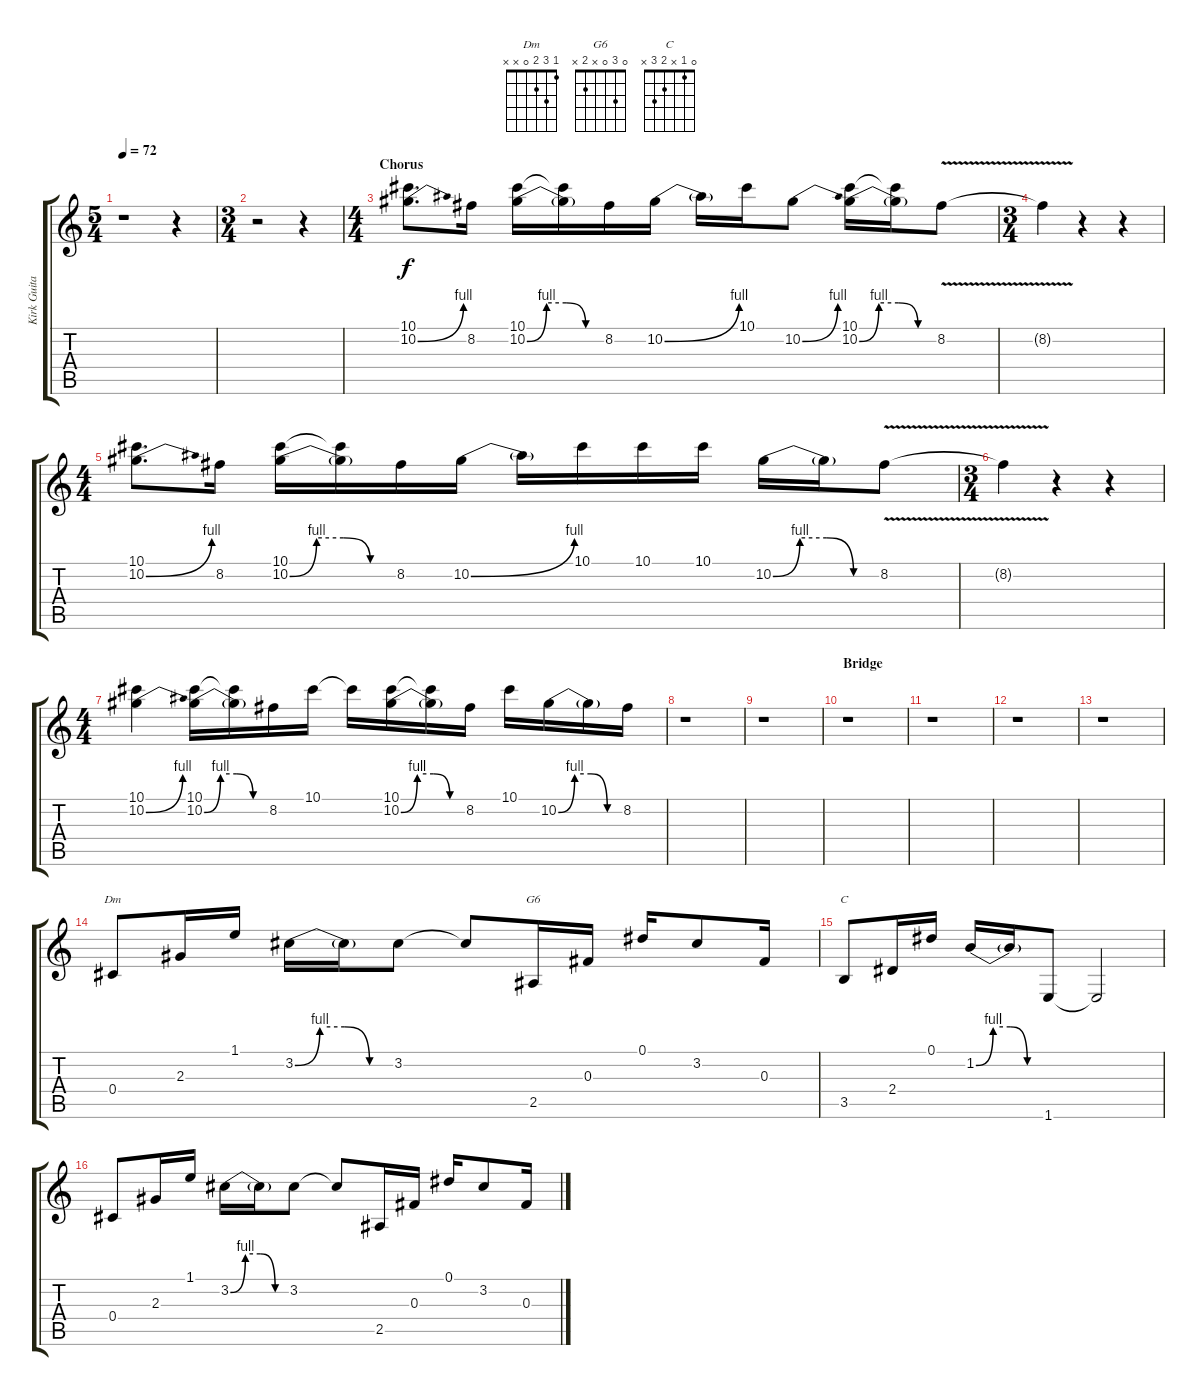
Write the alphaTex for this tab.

\track ("Kirk Guitar" "Kirk Guita") {instrument electricguitarjazz}
\staff {score tabs}
\tuning (Eb4 Bb3 Gb3 Db3 Ab2 Eb2) {hide}
\chord ("Dm" 1 3 2 0 x x)
\chord ("G6" 0 3 0 x 2 x)
\chord ("C" 0 1 x 2 3 x)
\ts (5 4)
\tempo 72
\clef g2
\ks c
r.1{dy f} r.4 |
\ts (3 4)
r.2 r.4 |
\ts (4 4)
\section ("" "Chorus")
(10.1 10.2{be (bend 0 0 60 4)}).8{d} 8.2.16 (10.1 10.2{be (custom 0 0 15 4 30 4 45 0 60 0)}).16 (10.1{t} 10.2{t}).16 8.2.16 10.2{be (bend 0 0 60 4)}.16 10.2{t}.16 10.1.16 10.2{be (bend 0 0 60 4)}.8 (10.1 10.2{be (custom 0 0 15 4 30 4 45 0 60 0)}).16 (10.1{t} 10.2{t}).16 8.2{v}.8 |
\ts (3 4)
8.2{t}.4 r.4 r.4 |
\ts (4 4)
(10.1 10.2{be (bend 0 0 60 4)}).8{d} 8.2.16 (10.1 10.2{be (custom 0 0 15 4 30 4 45 0 60 0)}).16 (10.1{t} 10.2{t}).16 8.2.16 10.2{be (bend 0 0 60 4)}.16 10.2{t}.16 10.1.16 10.1.16 10.1.16 10.2{be (custom 0 0 15 4 30 4 45 0 60 0)}.16 10.2{t}.16 8.2{v}.8 |
\ts (3 4)
8.2{t}.4 r.4 r.4 |
\ts (4 4)
(10.1 10.2{be (bend 0 0 60 4)}).4 (10.1 10.2{be (custom 0 0 15 4 30 4 45 0 60 0)}).16 (10.1{t} 10.2{t}).16 8.2.16 10.1.16 10.1{t}.16 (10.1 10.2{be (custom 0 0 15 4 30 4 45 0 60 0)}).16 (10.1{t} 10.2{t}).16 8.2.16 10.1.16 10.2{be (custom 0 0 15 4 30 4 45 0 60 0)}.16 10.2{t}.16 8.2.16 |
r.1 |
r.1 |
\section ("" "Bridge")
r.1 |
r.1 |
r.1 |
r.1 |
0.4.8{ch "Dm"} 2.3.16 1.1.16 3.2{be (custom 0 0 15 4 30 4 45 0 60 0)}.16 3.2{t}.16 3.2.8 3.2{t}.8 2.5.16{ch "G6"} 0.3.16 0.1.16 3.2.8 0.3.16 |
3.5.8{ch "C"} 2.4.16 0.1.16 1.2{be (custom 0 0 15 4 30 4 45 0 60 0)}.16 1.2{t}.16 1.6.8 1.6{t}.2 |
0.4.8 2.3.16 1.1.16 3.2{be (custom 0 0 15 4 30 4 45 0 60 0)}.16 3.2{t}.16 3.2.8 3.2{t}.8 2.5.16 0.3.16 0.1.16 3.2.8 0.3.16
